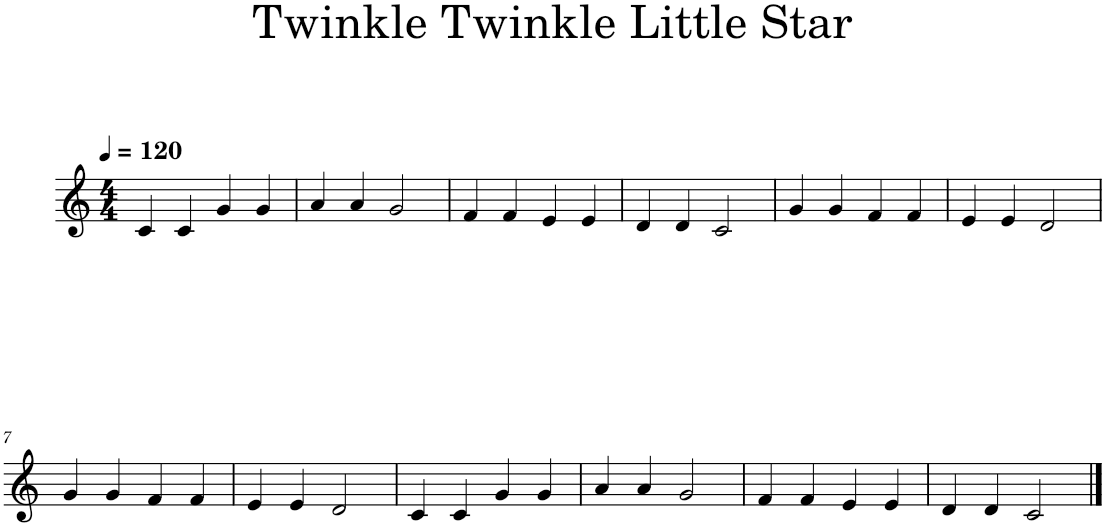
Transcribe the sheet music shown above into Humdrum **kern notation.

**kern
*part1
*staff1
*I"Sine Synthesizer
*I'Synth.
*clefG2
*k[]
*M4/4
*MM120
=1
4c/
4c/
4g/
4g/
=2
4a/
4a/
2g/
=3
4f/
4f/
4e/
4e/
=4
4d/
4d/
2c/
=5
4g/
4g/
4f/
4f/
=6
4e/
4e/
2d/
!!LO:LB:g=z
=7
4g/
4g/
4f/
4f/
=8
4e/
4e/
2d/
=9
4c/
4c/
4g/
4g/
=10
4a/
4a/
2g/
=11
4f/
4f/
4e/
4e/
=12
4d/
4d/
2c/
==
*-
